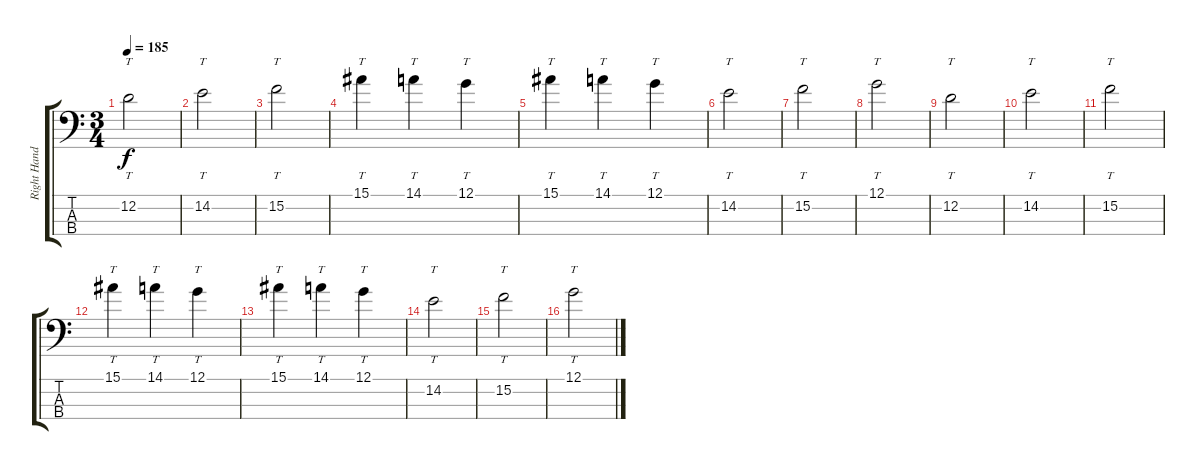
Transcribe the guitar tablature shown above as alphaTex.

\track ("Right Hand Line" "Right Hand") {instrument electricbassfinger}
\staff {score tabs}
\tuning (G2 D2 A1 E1) {hide}
\ts (3 4)
\tempo 185
\clef f4
\ks c
12.2.2{tt dy f} |
14.2.2{tt} |
15.2.2{tt} |
15.1.4{tt} 14.1.4{tt} 12.1.4{tt} |
15.1.4{tt} 14.1.4{tt} 12.1.4{tt} |
14.2.2{tt} |
15.2.2{tt} |
12.1.2{tt} |
12.2.2{tt} |
14.2.2{tt} |
15.2.2{tt} |
15.1.4{tt} 14.1.4{tt} 12.1.4{tt} |
15.1.4{tt} 14.1.4{tt} 12.1.4{tt} |
14.2.2{tt} |
15.2.2{tt} |
12.1.2{tt}
